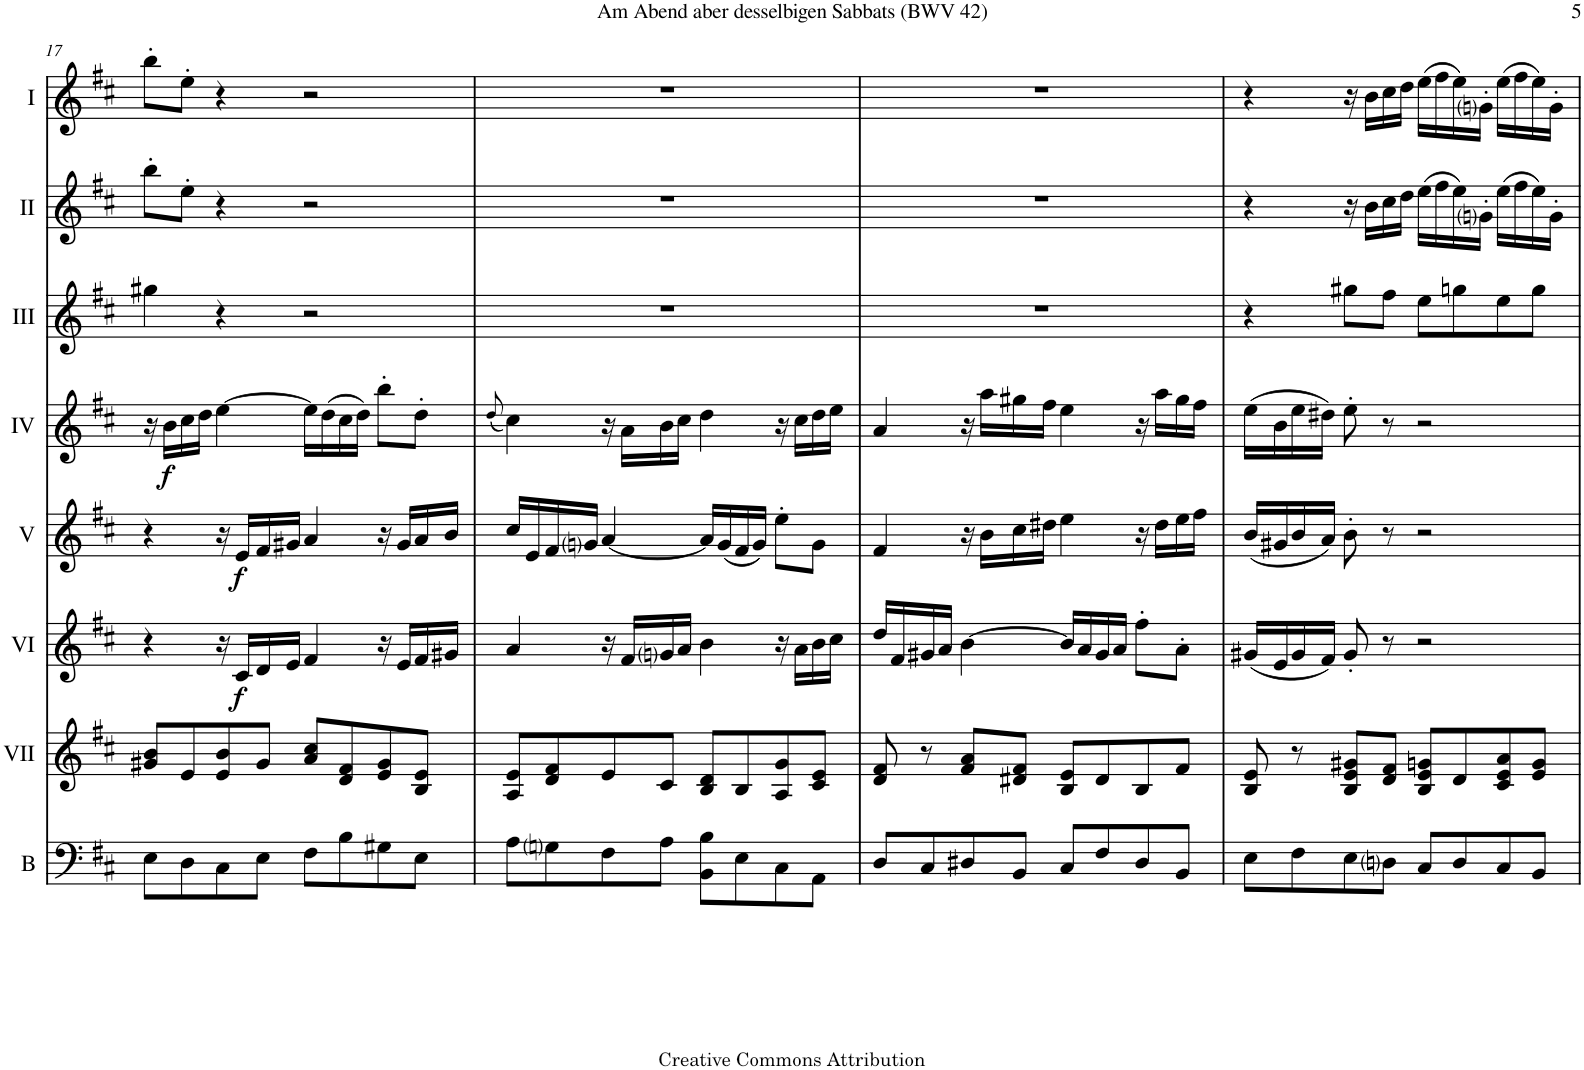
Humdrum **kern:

**kern	**kern	**kern	**dynam	**kern	**dynam	**kern	**dynam	**kern	**kern	**kern
*part8	*part7	*part6	*part6	*part5	*part5	*part4	*part4	*part3	*part2	*part1
*staff8	*staff7	*staff6	*staff6	*staff5	*staff5	*staff4	*staff4	*staff3	*staff2	*staff1
*I"Bass	*I"Acc. 7	*I"Acc. 6	*	*I"Acc. 5	*	*I"Acc. 4	*	*I"Acc. 3	*I"Acc. 2	*I"Acc. 1
*I'B	*	*	*	*	*	*	*	*	*	*
!!LO:PB:g=z
*clefF4	*clefG2	*clefG2	*	*clefG2	*	*clefG2	*	*clefG2	*clefG2	*clefG2
*Trd7c12	*	*Trd7c12	*	*	*	*	*	*Trd7c12	*	*
*k[f#c#]	*k[f#c#]	*k[f#c#]	*	*k[f#c#]	*	*k[f#c#]	*	*k[f#c#]	*k[f#c#]	*k[f#c#]
*M2/2	*M2/2	*M2/2	*	*M2/2	*	*M2/2	*	*M2/2	*M2/2	*M2/2
*met(c|)	*met(c|)	*met(c|)	*	*met(c|)	*	*met(c|)	*	*met(c|)	*met(c|)	*met(c|)
=17	=17	=17	=17	=17	=17	=17	=17	=17	=17	=17
8E\L	8g#X/ 8b/L	4r	.	4r	.	16r	.	4gg#X\	8bb'\L	8bb'\L
!	!	!	!	!	!	!	!LO:DY:b	!	!	!
.	.	.	.	.	.	16b\LL	f	.	.	.
8D\	8e/	.	.	.	.	16cc#\	.	.	8ee'\J	8ee'\J
.	.	.	.	.	.	16dd\JJ	.	.	.	.
8C#\	8e/ 8b/	16r	.	16r	.	[4ee\	.	4r	4r	4r
!	!	!	!LO:DY:b	!	!LO:DY:b	!	!	!	!	!
.	.	16c#/LL	f	16e/LL	f	.	.	.	.	.
8E\J	8g#/J	16d/	.	16f#/	.	.	.	.	.	.
.	.	16e/JJ	.	16g#X/JJ	.	.	.	.	.	.
8F#\L	8a/ 8cc#/L	4f#/	.	4a/	.	16ee\LL]	.	2r	2r	2r
.	.	.	.	.	.	(16dd\	.	.	.	.
8B\	8d/ 8f#/	.	.	.	.	16cc#\	.	.	.	.
.	.	.	.	.	.	16dd\JJ)	.	.	.	.
8G#X\	8e/ 8g#/	16r	.	16r	.	8bb'\L	.	.	.	.
.	.	16e/LL	.	16g#/LL	.	.	.	.	.	.
8E\J	8B/ 8e/J	16f#/	.	16a/	.	8dd'\J	.	.	.	.
.	.	16g#X/JJ	.	16b/JJ	.	.	.	.	.	.
=18	=18	=18	=18	=18	=18	=18	=18	=18	=18	=18
.	.	.	.	.	.	(8qdd/	.	.	.	.
8A\L	8A/ 8e/L	4a/	.	16cc#/LL	.	4cc#\)	.	1r	1r	1r
.	.	.	.	16e/	.	.	.	.	.	.
8Gni\	8d/ 8f#/	.	.	16f#/	.	.	.	.	.	.
.	.	.	.	16gni/JJ	.	.	.	.	.	.
8F#\	8e/	16r	.	[4a/	.	16r	.	.	.	.
.	.	16f#/LL	.	.	.	16a\LL	.	.	.	.
8A\J	8c#/J	16gni/	.	.	.	16b\	.	.	.	.
.	.	16a/JJ	.	.	.	16cc#\JJ	.	.	.	.
8BB\ 8B\L	8B/ 8d/L	4b\	.	16a/LL]	.	4dd\	.	.	.	.
.	.	.	.	(16g/	.	.	.	.	.	.
8E\	8B/	.	.	16f#/	.	.	.	.	.	.
.	.	.	.	16g/JJ)	.	.	.	.	.	.
8C#\	8A/ 8g/	16r	.	8ee'\L	.	16r	.	.	.	.
.	.	16a\LL	.	.	.	16cc#\LL	.	.	.	.
8AA\J	8c#/ 8e/J	16b\	.	8g\J	.	16dd\	.	.	.	.
.	.	16cc#\JJ	.	.	.	16ee\JJ	.	.	.	.
=19	=19	=19	=19	=19	=19	=19	=19	=19	=19	=19
8D/L	8d/ 8f#/	16dd/LL	.	4f#/	.	4a/	.	1r	1r	1r
.	.	16f#/	.	.	.	.	.	.	.	.
8C#/	8r	16g#X/	.	.	.	.	.	.	.	.
.	.	16a/JJ	.	.	.	.	.	.	.	.
8D#X/	8f#/ 8a/L	[4b\	.	16r	.	16r	.	.	.	.
.	.	.	.	16b\LL	.	16aa\LL	.	.	.	.
8BB/J	8d#X/ 8f#/J	.	.	16cc#\	.	16gg#X\	.	.	.	.
.	.	.	.	16dd#X\JJ	.	16ff#\JJ	.	.	.	.
8C#/L	8B/ 8e/L	16b/LL]	.	4ee\	.	4ee\	.	.	.	.
.	.	16a/	.	.	.	.	.	.	.	.
8F#/	8d#/	16g#/	.	.	.	.	.	.	.	.
.	.	16a/JJ	.	.	.	.	.	.	.	.
8D#/	8B/	8ff#'\L	.	16r	.	16r	.	.	.	.
.	.	.	.	16dd#\LL	.	16aa\LL	.	.	.	.
8BB/J	8f#/J	8a'\J	.	16ee\	.	16gg#\	.	.	.	.
.	.	.	.	16ff#\JJ	.	16ff#\JJ	.	.	.	.
=20	=20	=20	=20	=20	=20	=20	=20	=20	=20	=20
8E\L	8B/ 8e/	(16g#X/LL	.	(16b/LL	.	(16ee\LL	.	4r	4r	4r
.	.	16e/	.	16g#X/	.	16b\	.	.	.	.
8F#\	8r	16g#/	.	16b/	.	16ee\	.	.	.	.
.	.	16f#/JJ)	.	16a/JJ)	.	16dd#X\JJ)	.	.	.	.
8E\	8B/ 8e/ 8g#X/L	8g#'/	.	8b'\	.	8ee'\	.	8gg#X\L	16r	16r
.	.	.	.	.	.	.	.	.	16b\LL	16b\LL
8Dni\J	8d/ 8f#/J	8r	.	8r	.	8r	.	8ff#\J	16cc#\	16cc#\
.	.	.	.	.	.	.	.	.	16dd\JJ	16dd\JJ
8C#/L	8B/ 8e/ 8gn/L	2r	.	2r	.	2r	.	8ee\L	(16ee\LL	(16ee\LL
.	.	.	.	.	.	.	.	.	16ff#\	16ff#\
8D/	8d/	.	.	.	.	.	.	8ggn\	16ee\)	16ee\)
.	.	.	.	.	.	.	.	.	16gni'\JJ	16gni'\JJ
8C#/	8c#/ 8e/ 8a/	.	.	.	.	.	.	8ee\	(16ee\LL	(16ee\LL
.	.	.	.	.	.	.	.	.	16ff#\	16ff#\
8BB/J	8e/ 8g/J	.	.	.	.	.	.	8gg\J	16ee\)	16ee\)
.	.	.	.	.	.	.	.	.	16g'\JJ	16g'\JJ
=	=	=	=	=	=	=	=	=	=	=
*-	*-	*-	*-	*-	*-	*-	*-	*-	*-	*-
